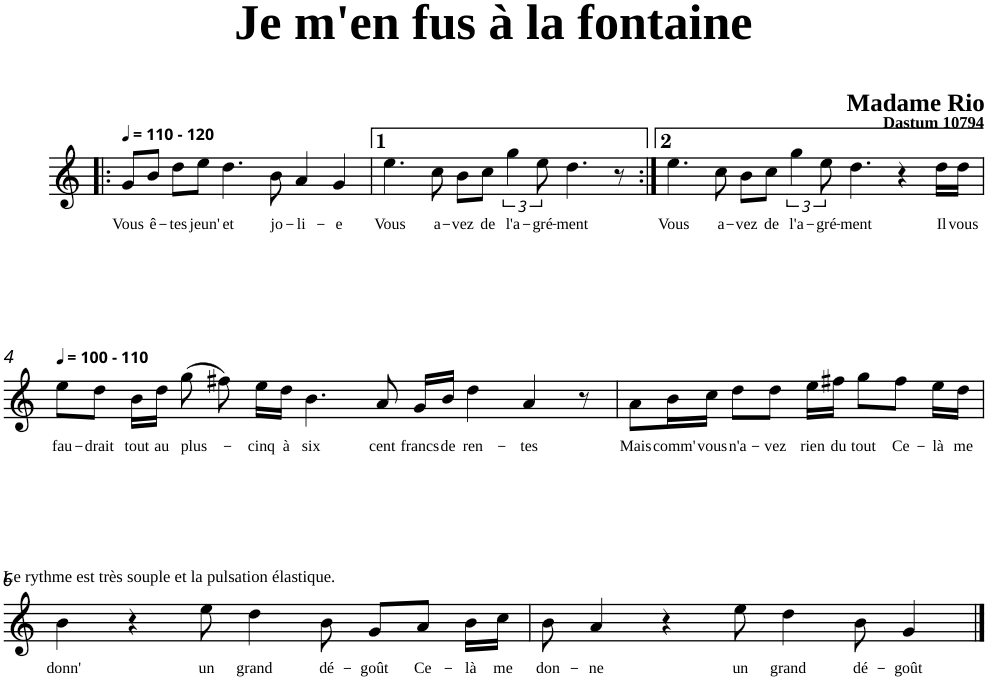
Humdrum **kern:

**kern	**text
*part1	*part1
*staff1	*staff1
*clefG2	*
*k[]	*
=1!|:	=1!|:
!LO:TX:a:B:t=- 120	!
!	!LO:LY:b
8g/L	Vous
!	!LO:LY:b
8b/J	ê-
!	!LO:LY:b
8dd\L	-tes
!	!LO:LY:b
8ee\J	jeun'
!	!LO:LY:b
4.dd\	et
!	!LO:LY:b
8b\	jo-
!	!LO:LY:b
4a/	-li-
!	!LO:LY:b
4g/	-e
=2	=2
!	!LO:LY:b
4.ee\	Vous
!	!LO:LY:b
8cc\	a-
!	!LO:LY:b
8b\L	-vez
!	!LO:LY:b
8cc\J	de
!	!LO:LY:b
6gg\	l'a-
!	!LO:LY:b
12ee\	-gré-
!	!LO:LY:b
4.dd\	-ment
8r	.
=3:|!	=3:|!
!	!LO:LY:b
4.ee\	Vous
!	!LO:LY:b
8cc\	a-
!	!LO:LY:b
8b\L	-vez
!	!LO:LY:b
8cc\J	de
!	!LO:LY:b
6gg\	l'a-
!	!LO:LY:b
12ee\	-gré-
!	!LO:LY:b
4.dd\	-ment
4r	.
!	!LO:LY:b
16dd\LL	Il
!	!LO:LY:b
16dd\JJ	vous
!!LO:LB:g=z
=4	=4
*MM100	*
!LO:TX:a:B:t=- 110	!
!	!LO:LY:b
8ee\L	fau-
!	!LO:LY:b
8dd\J	-drait
!	!LO:LY:b
16b\LL	tout
!	!LO:LY:b
16dd\JJ	au
!	!LO:LY:b
(>8gg\	plus-
8ff#X\)	.
!	!LO:LY:b
16ee\LL	-cinq
!	!LO:LY:b
16dd\JJ	à
!	!LO:LY:b
[4b\	six
8ryy	.
!	!LO:LY:b
8a/	cent
!	!LO:LY:b
16g/LL	francs
!	!LO:LY:b
16b/JJ	de
!	!LO:LY:b
4dd\	ren-
!	!LO:LY:b
4a/	-tes
8r	.
=5	=5
!	!LO:LY:b
8a\L	Mais
8b\]	.
!	!LO:LY:b
16b\L	comm'
!	!LO:LY:b
16cc\JJ	vous
!	!LO:LY:b
8dd\L	n'a-
!	!LO:LY:b
8dd\J	-vez
!	!LO:LY:b
16ee\LL	rien
!	!LO:LY:b
16ff#X\JJ	du
!	!LO:LY:b
8gg\L	tout
!	!LO:LY:b
8ff#\J	Ce-
!	!LO:LY:b
16ee\LL	-là
!	!LO:LY:b
16dd\JJ	me
!!LO:LB:g=z
=6	=6
!	!LO:LY:b
4b\	donn'
4r	.
!	!LO:LY:b
8ee\	un
!	!LO:LY:b
4dd\	grand
!	!LO:LY:b
8b\	dé-
!	!LO:LY:b
8g/L	-goût
!	!LO:LY:b
8a/J	Ce-
!	!LO:LY:b
16b\LL	-là
!	!LO:LY:b
16cc\JJ	me
=7	=7
!	!LO:LY:b
8b\	don-
!	!LO:LY:b
4a/	-ne
4r	.
!	!LO:LY:b
8ee\	un
!	!LO:LY:b
4dd\	grand
!	!LO:LY:b
8b\	dé-
!	!LO:LY:b
4g/	-goût
==	==
*-	*-
